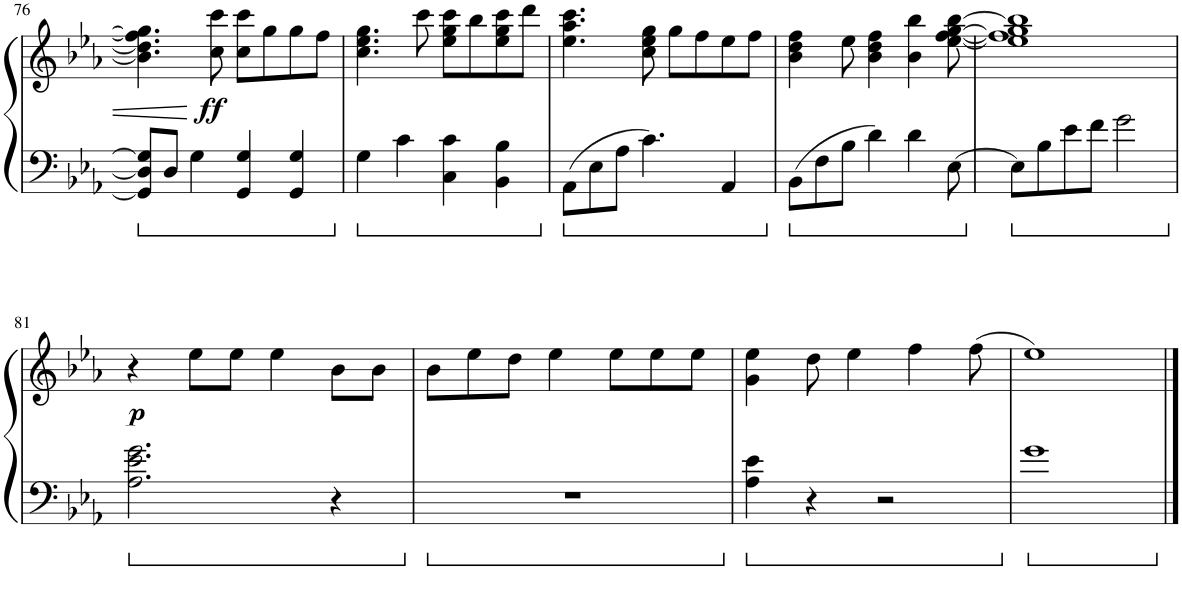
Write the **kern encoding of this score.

**kern	**kern	**dynam
*part1	*part1	*part1
*staff2	*staff1	*staff1/2
*I"Piano	*	*
*I'Pno.	*	*
!!LO:PB:g=z
*clefF4	*clefG2	*
*k[b-e-a-]	*k[b-e-a-]	*
*M4/4	*M4/4	*
=76	=76	=76
8GG/] 8D/] 8G/]L	4.b\] 4.dd\] 4.ff\] 4.gg\]	.
8D/J	.	.
4G\	.	.
!	!	!LO:DY:b
.	8cc\ 8ccc\	ff
4GG/ 4G/	8cc\ 8ccc\L	.
.	8gg\	.
4GG/ 4G/	8gg\	.
.	8ff\J	.
=77	=77	=77
4G\	4.cc\ 4.ee-\ 4.gg\	.
4c\	.	.
.	8ccc\	.
4C\ 4c\	8ee-\ 8gg\ 8ccc\L	.
.	8bb-\	.
4BB-\ 4B-\	8ee-\ 8gg\ 8ccc\	.
.	8ddd\J	.
=78	=78	=78
8AA-\L	4.ee-\ 4.aa-\ 4.ccc\	.
8E-\	.	.
8A-\J	.	.
4.c\	8cc\ 8ee-\ 8gg\	.
.	8gg\L	.
.	8ff\	.
4AA-/	8ee-\	.
.	8ff\J	.
=79	=79	=79
8BB-\L	4b-\ 4dd\ 4ff\	.
8F\	.	.
8B-\J	8ee-\	.
4d\	4b-\ 4dd\ 4ff\	.
4d\	4b-\ 4bb-\	.
[8E-\	[8ee-\ [8ff\ [8gg\ [8bb-\	.
=80	=80	=80
8E-\L]	1ee-] 1ff] 1gg] 1bb-]	.
8B-\	.	.
8e-\	.	.
8f\J	.	.
2g\	.	.
!!LO:LB:g=z
=81	=81	=81
!	!	!LO:DY:b
2.A-\ 2.e-\ 2.g\	4r	p
.	8ee-\L	.
.	8ee-\J	.
.	4ee-\	.
4r	8b-\L	.
.	8b-\J	.
=82	=82	=82
1r	8b-\L	.
.	8ee-\	.
.	8dd\J	.
.	4ee-\	.
.	8ee-\L	.
.	8ee-\	.
.	8ee-\J	.
=83	=83	=83
4A-\ 4e-\	4g\ 4ee-\	.
4r	8dd\	.
.	4ee-\	.
2r	.	.
.	4ff\	.
.	(8ff\	.
=84	=84	=84
1g	1ee-)	.
==	==	==
*-	*-	*-
